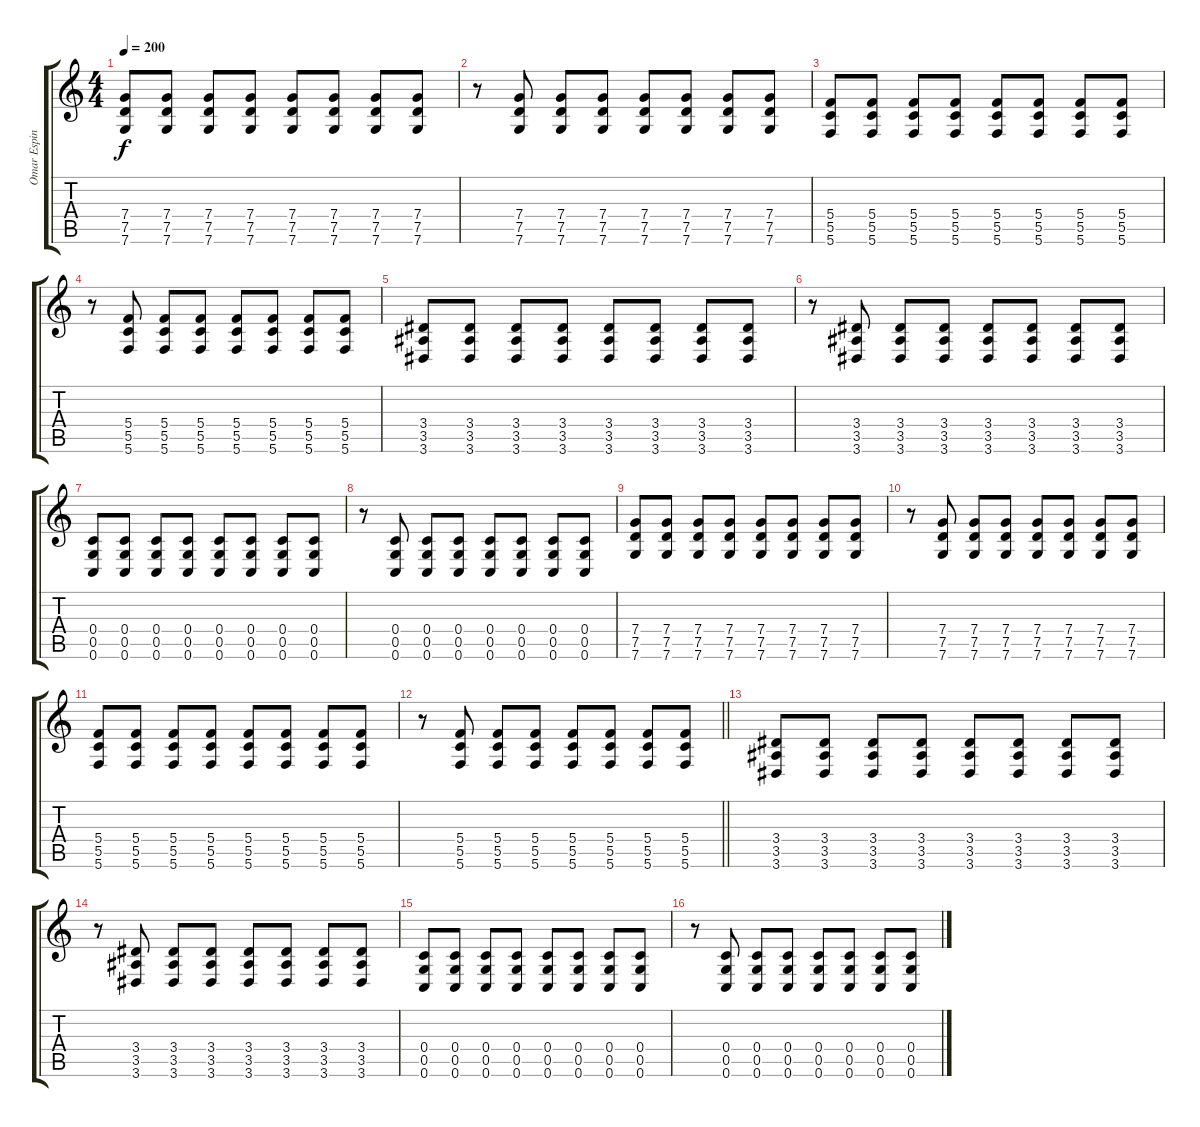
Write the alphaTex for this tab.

\track ("Omar Espinoza" "Omar Espin") {instrument distortionguitar}
\staff {score tabs}
\tuning (D4 A3 F3 C3 G2 C2) {hide}
\ts (4 4)
\tempo 200
\clef g2
\ks c
(7.4 7.5 7.6).8{dy f} (7.4 7.5 7.6).8 (7.4 7.5 7.6).8 (7.4 7.5 7.6).8 (7.4 7.5 7.6).8 (7.4 7.5 7.6).8 (7.4 7.5 7.6).8 (7.4 7.5 7.6).8 |
r.8 (7.4 7.5 7.6).8 (7.4 7.5 7.6).8 (7.4 7.5 7.6).8 (7.4 7.5 7.6).8 (7.4 7.5 7.6).8 (7.4 7.5 7.6).8 (7.4 7.5 7.6).8 |
(5.4 5.5 5.6).8 (5.4 5.5 5.6).8 (5.4 5.5 5.6).8 (5.4 5.5 5.6).8 (5.4 5.5 5.6).8 (5.4 5.5 5.6).8 (5.4 5.5 5.6).8 (5.4 5.5 5.6).8 |
r.8 (5.4 5.5 5.6).8 (5.4 5.5 5.6).8 (5.4 5.5 5.6).8 (5.4 5.5 5.6).8 (5.4 5.5 5.6).8 (5.4 5.5 5.6).8 (5.4 5.5 5.6).8 |
(3.4 3.5 3.6).8 (3.4 3.5 3.6).8 (3.4 3.5 3.6).8 (3.4 3.5 3.6).8 (3.4 3.5 3.6).8 (3.4 3.5 3.6).8 (3.4 3.5 3.6).8 (3.4 3.5 3.6).8 |
r.8 (3.4 3.5 3.6).8 (3.4 3.5 3.6).8 (3.4 3.5 3.6).8 (3.4 3.5 3.6).8 (3.4 3.5 3.6).8 (3.4 3.5 3.6).8 (3.4 3.5 3.6).8 |
(0.4 0.5 0.6).8 (0.4 0.5 0.6).8 (0.4 0.5 0.6).8 (0.4 0.5 0.6).8 (0.4 0.5 0.6).8 (0.4 0.5 0.6).8 (0.4 0.5 0.6).8 (0.4 0.5 0.6).8 |
r.8 (0.4 0.5 0.6).8 (0.4 0.5 0.6).8 (0.4 0.5 0.6).8 (0.4 0.5 0.6).8 (0.4 0.5 0.6).8 (0.4 0.5 0.6).8 (0.4 0.5 0.6).8 |
(7.4 7.5 7.6).8 (7.4 7.5 7.6).8 (7.4 7.5 7.6).8 (7.4 7.5 7.6).8 (7.4 7.5 7.6).8 (7.4 7.5 7.6).8 (7.4 7.5 7.6).8 (7.4 7.5 7.6).8 |
r.8 (7.4 7.5 7.6).8 (7.4 7.5 7.6).8 (7.4 7.5 7.6).8 (7.4 7.5 7.6).8 (7.4 7.5 7.6).8 (7.4 7.5 7.6).8 (7.4 7.5 7.6).8 |
(5.4 5.5 5.6).8 (5.4 5.5 5.6).8 (5.4 5.5 5.6).8 (5.4 5.5 5.6).8 (5.4 5.5 5.6).8 (5.4 5.5 5.6).8 (5.4 5.5 5.6).8 (5.4 5.5 5.6).8 |
\barLineRight lightlight
r.8 (5.4 5.5 5.6).8 (5.4 5.5 5.6).8 (5.4 5.5 5.6).8 (5.4 5.5 5.6).8 (5.4 5.5 5.6).8 (5.4 5.5 5.6).8 (5.4 5.5 5.6).8 |
(3.4 3.5 3.6).8 (3.4 3.5 3.6).8 (3.4 3.5 3.6).8 (3.4 3.5 3.6).8 (3.4 3.5 3.6).8 (3.4 3.5 3.6).8 (3.4 3.5 3.6).8 (3.4 3.5 3.6).8 |
r.8 (3.4 3.5 3.6).8 (3.4 3.5 3.6).8 (3.4 3.5 3.6).8 (3.4 3.5 3.6).8 (3.4 3.5 3.6).8 (3.4 3.5 3.6).8 (3.4 3.5 3.6).8 |
(0.4 0.5 0.6).8 (0.4 0.5 0.6).8 (0.4 0.5 0.6).8 (0.4 0.5 0.6).8 (0.4 0.5 0.6).8 (0.4 0.5 0.6).8 (0.4 0.5 0.6).8 (0.4 0.5 0.6).8 |
r.8 (0.4 0.5 0.6).8 (0.4 0.5 0.6).8 (0.4 0.5 0.6).8 (0.4 0.5 0.6).8 (0.4 0.5 0.6).8 (0.4 0.5 0.6).8 (0.4 0.5 0.6).8
